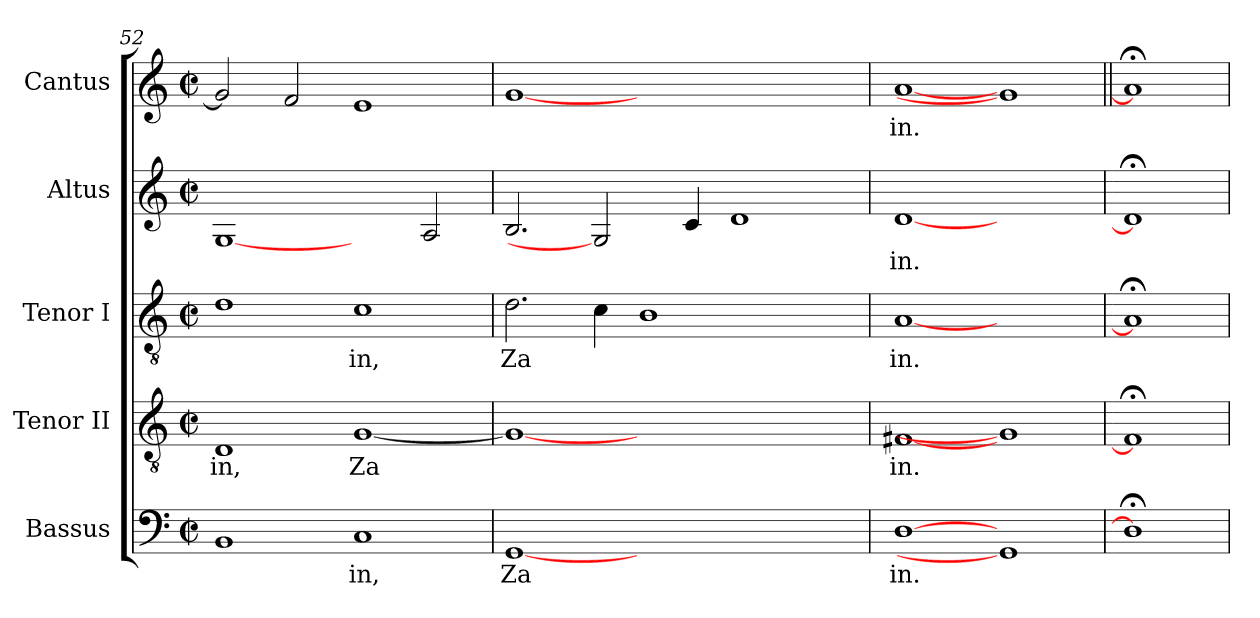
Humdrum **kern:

**kern	**text	**kern	**text	**kern	**text	**kern	**text	**kern	**text
*part5	*part5	*part4	*part4	*part3	*part3	*part2	*part2	*part1	*part1
*staff5	*staff5	*staff4	*staff4	*staff3	*staff3	*staff2	*staff2	*staff1	*staff1
*I"Bassus	*	*I"Tenor II	*	*I"Tenor I	*	*I"Altus	*	*I"Cantus	*
*clefF4	*	*clefGv2	*	*clefGv2	*	*clefG2	*	*clefG2	*
*M2/2	*	*M2/2	*	*M2/2	*	*M2/2	*	*M2/2	*
*met(c|)	*	*met(c|)	*	*met(c|)	*	*met(c|)	*	*met(c|)	*
=52	=52	=52	=52	=52	=52	=52	=52	=52	=52
!	!	!	!LO:LY:b:cj	!	!	!	!	!	!
1BB	.	1D	-in,	1d	.	[1G	.	2g/]	.
.	.	.	.	.	.	.	.	2f/	.
!	!LO:LY:b:cj	!	!LO:LY:b:cj	!	!LO:LY:b:cj	!	!	!	!
1C	in,	[<1G	Za	1c	-in,	2ryy	.	1e	.
.	.	.	.	.	.	2A/	.	.	.
=53	=53	=53	=53	=53	=53	=53	=53	=53	=53
!	!LO:LY:b:cj	!	!	!	!LO:LY:b:cj	!	!	!	!
[1GG	Za	1G_	.	2.d\	Za	2.B/	.	[1g	.
.	.	.	.	4c\	.	2G]	.	.	.
1.ryy	.	1.ryy	.	1B	.	.	.	1.ryy	.
.	.	.	.	.	.	4c/	.	.	.
.	.	.	.	.	.	1d	.	.	.
.	.	.	.	2ryy	.	.	.	.	.
=54	=54	=54	=54	=54	=54	=54	=54	=54	=54
!	!LO:LY:b:cj	!	!LO:LY:b:cj	!	!LO:LY:b:cj	!	!LO:LY:b:cj	!	!LO:LY:b:cj
[1D	in.	[1F#X	in.	[1A	in.	[1d	in.	[1a	-in.
1GG]	.	1G]	.	1ryy	.	1ryy	.	1g]	.
=55	=55||	=55	=55||	=55	=55||	=55	=55||	=55||	=55||
1D;<]	.	1F#;<]	.	1A;<]	.	1d;<]	.	1a;<]	.
=	=	=	=	=	=	=	=	=	=
*-	*-	*-	*-	*-	*-	*-	*-	*-	*-
